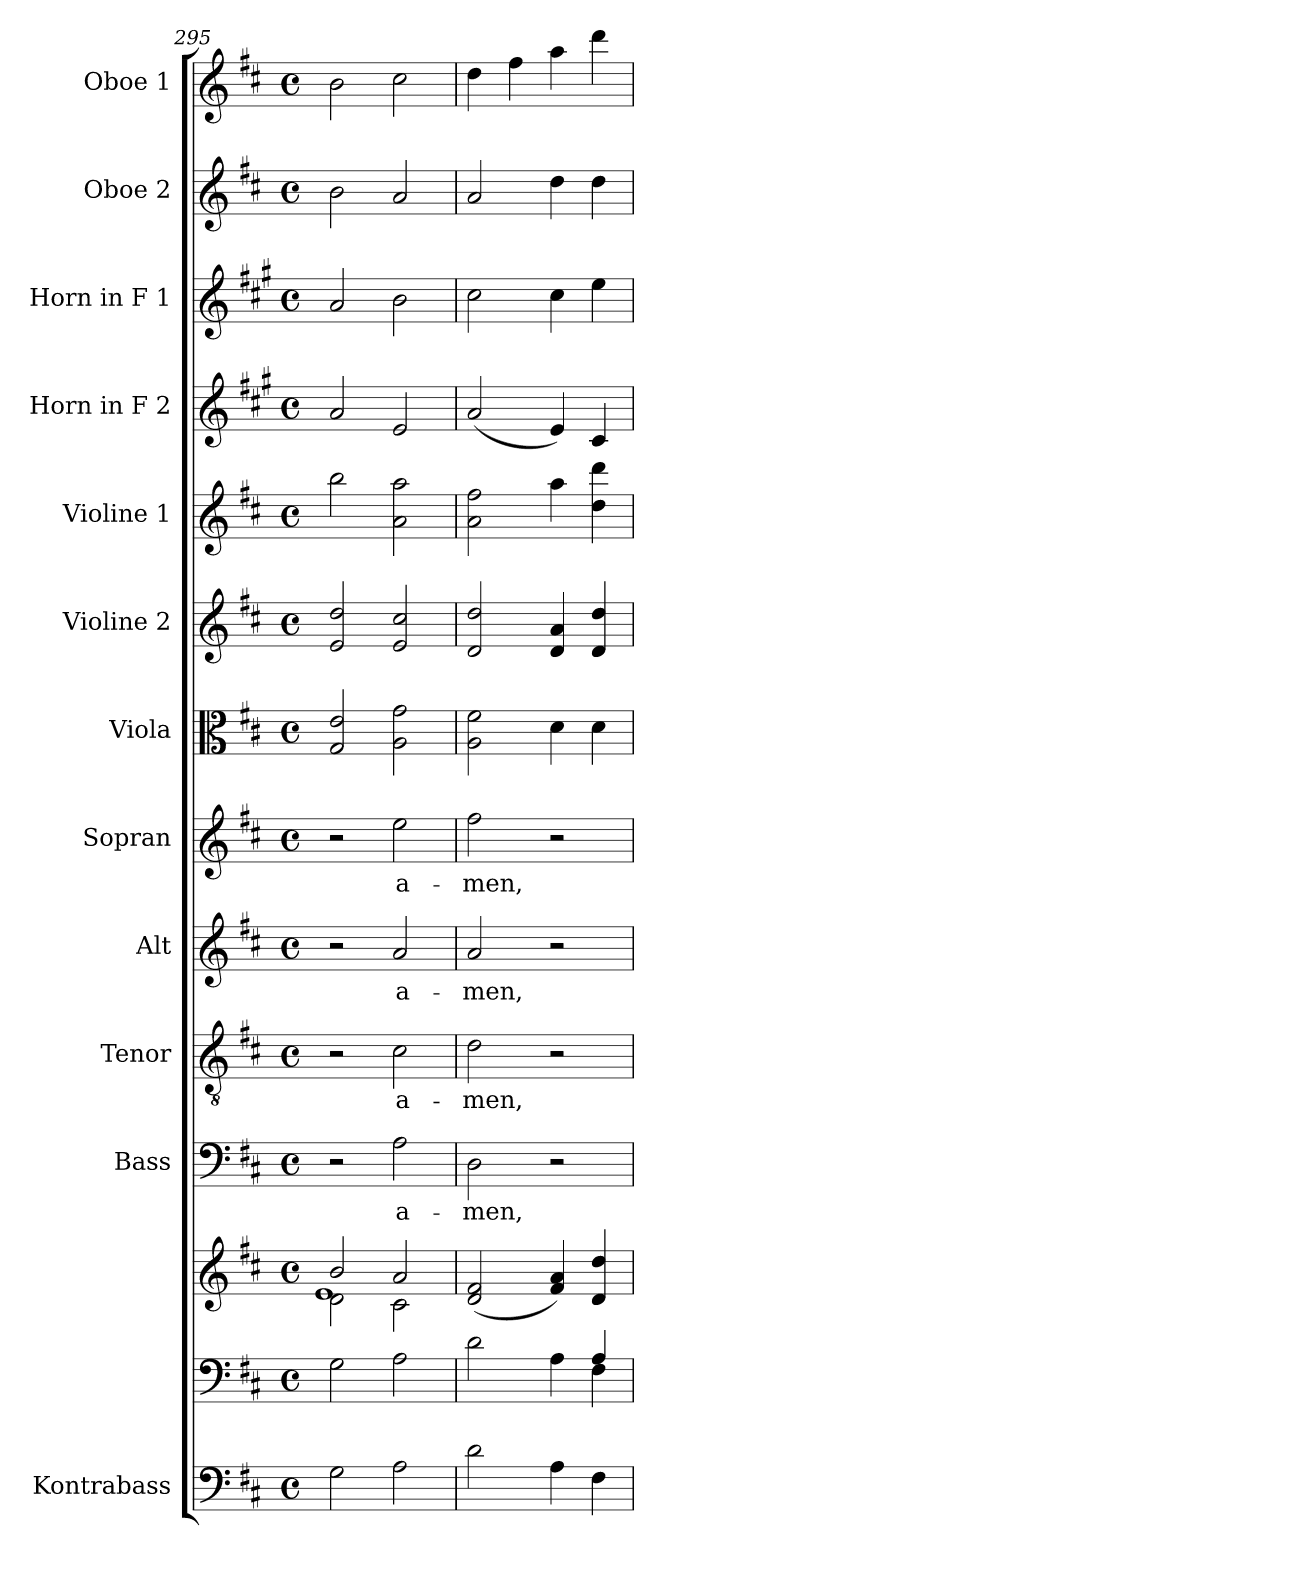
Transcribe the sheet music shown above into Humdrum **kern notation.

**kern	**kern	**kern	**kern	**text	**kern	**text	**kern	**text	**kern	**text	**kern	**kern	**kern	**kern	**kern	**kern	**kern
*part13	*part12	*part12	*part11	*part11	*part10	*part10	*part9	*part9	*part8	*part8	*part7	*part6	*part5	*part4	*part3	*part2	*part1
*staff14	*staff13	*staff12	*staff11	*staff11	*staff10	*staff10	*staff9	*staff9	*staff8	*staff8	*staff7	*staff6	*staff5	*staff4	*staff3	*staff2	*staff1
*I"Kontrabass	*	*	*I"Bass	*	*I"Tenor	*	*I"Alt	*	*I"Sopran	*	*I"Viola	*I"Violine 2	*I"Violine 1	*I"Horn in F 2	*I"Horn in F 1	*I"Oboe 2	*I"Oboe 1
*I'Kb.	*	*	*I'B.	*	*I'T.	*	*I'A.	*	*I'S.	*	*I'Vla.	*I'Vl. 2	*I'Vl. 1	*	*	*I'Ob. 2	*I'Ob. 1
*clefF4	*clefF4	*clefG2	*clefF4	*	*clefGv2	*	*clefG2	*	*clefG2	*	*clefC3	*clefG2	*clefG2	*clefG2	*clefG2	*clefG2	*clefG2
*ITrd7c12	*	*	*	*	*	*	*	*	*	*	*	*	*	*ITrd4c7	*ITrd4c7	*	*
*k[f#c#]	*k[f#c#]	*k[f#c#]	*k[f#c#]	*	*k[f#c#]	*	*k[f#c#]	*	*k[f#c#]	*	*k[f#c#]	*k[f#c#]	*k[f#c#]	*k[f#c#]	*k[f#c#]	*k[f#c#]	*k[f#c#]
*D:	*D:	*D:	*D:	*	*D:	*	*D:	*	*D:	*	*D:	*D:	*D:	*D:	*D:	*D:	*D:
*M4/4	*M4/4	*M4/4	*M4/4	*	*M4/4	*	*M4/4	*	*M4/4	*	*M4/4	*M4/4	*M4/4	*M4/4	*M4/4	*M4/4	*M4/4
*met(c)	*met(c)	*met(c)	*met(c)	*	*met(c)	*	*met(c)	*	*met(c)	*	*met(c)	*met(c)	*met(c)	*met(c)	*met(c)	*met(c)	*met(c)
=295	=295	=295	=295	=295	=295	=295	=295	=295	=295	=295	=295	=295	=295	=295	=295	=295	=295
*	*	*^	*	*	*	*	*	*	*	*	*	*	*	*	*	*	*
*	*	*	*^	*	*	*	*	*	*	*	*	*	*	*	*	*	*	*
2GG\	2G\	2b/	2d\	1e	2r	.	2r	.	2r	.	2r	.	2G/ 2e/	2e/ 2dd/	2bb\	2d/	2d/	2b\	2b\
!	!	!	!	!	!	!LO:LY:b	!	!LO:LY:b	!	!LO:LY:b	!	!LO:LY:b	!	!	!	!	!	!	!
2AA\	2A\	2a/	2c#\	.	2A\	a-	2c#\	a-	2a/	a-	2ee\	a-	2A\ 2g\	2e/ 2cc#/	2a\ 2aa\	2A/	2e\	2a/	2cc#\
*	*	*	*v	*v	*	*	*	*	*	*	*	*	*	*	*	*	*	*	*
=296	=296	=296	=296	=296	=296	=296	=296	=296	=296	=296	=296	=296	=296	=296	=296	=296	=296	=296
*	*^	*	*	*	*	*	*	*	*	*	*	*	*	*	*	*	*	*
!	!	!	!	!	!	!LO:LY:b	!	!LO:LY:b	!	!LO:LY:b	!	!LO:LY:b	!	!	!	!	!	!	!
*	*	*	*v	*v	*	*	*	*	*	*	*	*	*	*	*	*	*	*	*
2D\	2d\	2.ryy	(<2d/ 2f#/	2D\	-men,	2d\	-men,	2a/	-men,	2ff#\	-men,	2A\ 2f#\	2d/ 2dd/	2a\ 2ff#\	(<2d/	2f#\	2a/	4dd\
.	.	.	.	.	.	.	.	.	.	.	.	.	.	.	.	.	.	4ff#\
4AA\	4A\	.	4f#/ 4a/)	2r	.	2r	.	2r	.	2r	.	4d\	4d/ 4a/	4aa\	4A/)	4f#\	4dd\	4aa\
4FF#\	4A/	4F#\	4d/ 4dd/	.	.	.	.	.	.	.	.	4d\	4d/ 4dd/	4dd\ 4ddd\	4F#/	4a\	4dd\	4ddd\
*	*v	*v	*	*	*	*	*	*	*	*	*	*	*	*	*	*	*	*
=	=	=	=	=	=	=	=	=	=	=	=	=	=	=	=	=	=
*-	*-	*-	*-	*-	*-	*-	*-	*-	*-	*-	*-	*-	*-	*-	*-	*-	*-
